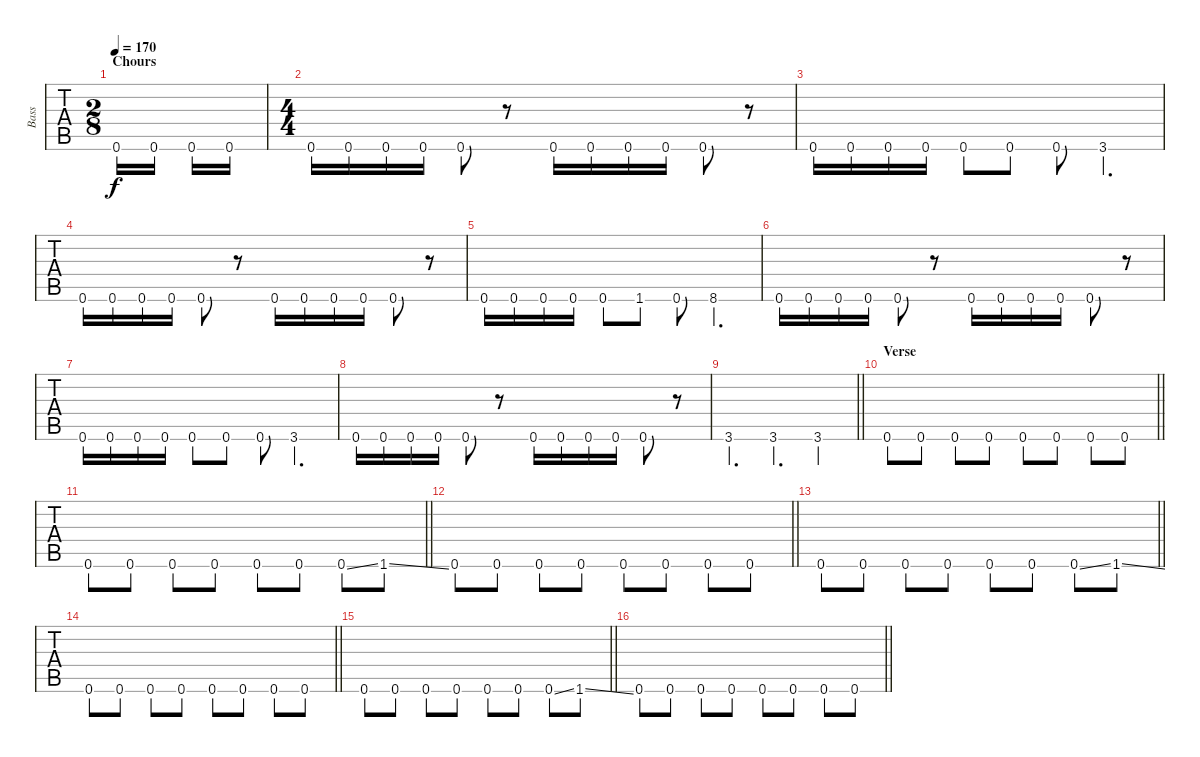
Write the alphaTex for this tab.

\track ("Bass" "Bass") {instrument electricbassfinger}
\staff {tabs}
\tuning (D3 A2 F2 C2 G1 C1) {hide}
\ts (2 8)
\section ("" "Chours")
\tempo 170
\clef f4
\ks c
0.6.16{dy f} 0.6.16 0.6.16 0.6.16 |
\ts (4 4)
0.6.16 0.6.16 0.6.16 0.6.16 0.6.8 r.8 0.6.16 0.6.16 0.6.16 0.6.16 0.6.8 r.8 |
0.6.16 0.6.16 0.6.16 0.6.16 0.6.8 0.6.8 0.6.8 3.6.4{d} |
0.6.16 0.6.16 0.6.16 0.6.16 0.6.8 r.8 0.6.16 0.6.16 0.6.16 0.6.16 0.6.8 r.8 |
0.6.16 0.6.16 0.6.16 0.6.16 0.6.8 1.6.8 0.6.8 8.6.4{d} |
0.6.16 0.6.16 0.6.16 0.6.16 0.6.8 r.8 0.6.16 0.6.16 0.6.16 0.6.16 0.6.8 r.8 |
0.6.16 0.6.16 0.6.16 0.6.16 0.6.8 0.6.8 0.6.8 3.6.4{d} |
0.6.16 0.6.16 0.6.16 0.6.16 0.6.8 r.8 0.6.16 0.6.16 0.6.16 0.6.16 0.6.8 r.8 |
\barLineRight lightlight
3.6.4{d} 3.6.4{d} 3.6.4 |
\section ("" "Verse")
\barLineRight lightlight
0.6.8 0.6.8 0.6.8 0.6.8 0.6.8 0.6.8 0.6.8 0.6.8 |
\barLineRight lightlight
0.6.8 0.6.8 0.6.8 0.6.8 0.6.8 0.6.8 0.6{ss}.8 1.6{ss}.8 |
\barLineRight lightlight
0.6.8 0.6.8 0.6.8 0.6.8 0.6.8 0.6.8 0.6.8 0.6.8 |
\barLineRight lightlight
0.6.8 0.6.8 0.6.8 0.6.8 0.6.8 0.6.8 0.6{ss}.8 1.6{ss}.8 |
\barLineRight lightlight
0.6.8 0.6.8 0.6.8 0.6.8 0.6.8 0.6.8 0.6.8 0.6.8 |
\barLineRight lightlight
0.6.8 0.6.8 0.6.8 0.6.8 0.6.8 0.6.8 0.6{ss}.8 1.6{ss}.8 |
\barLineRight lightlight
0.6.8 0.6.8 0.6.8 0.6.8 0.6.8 0.6.8 0.6.8 0.6.8
